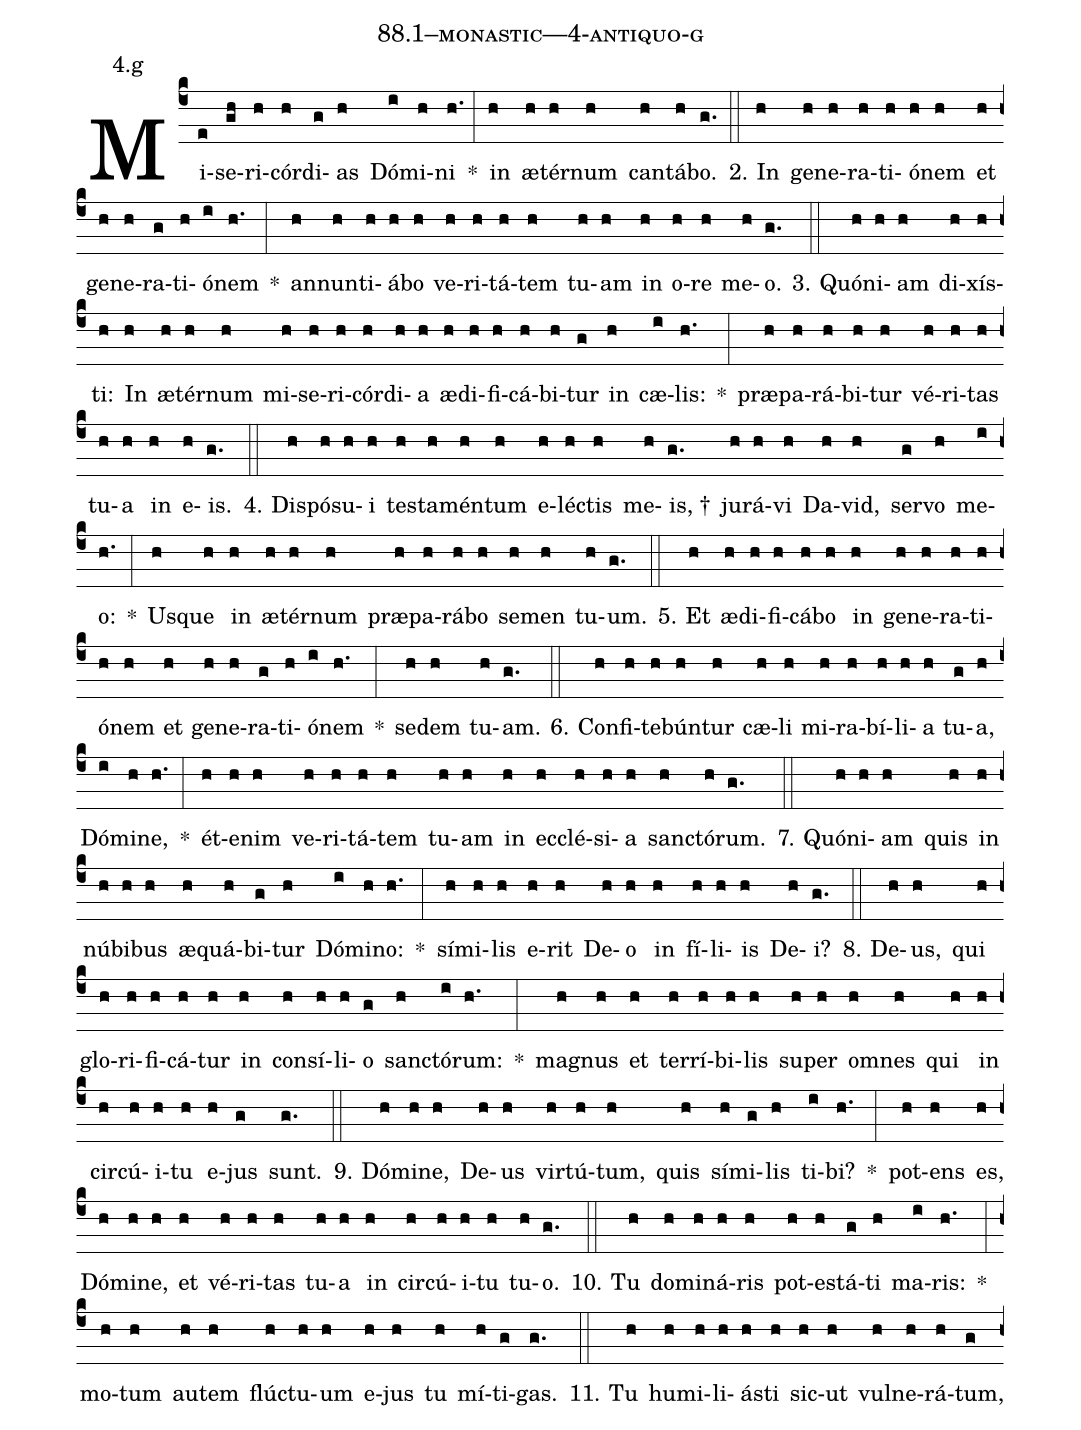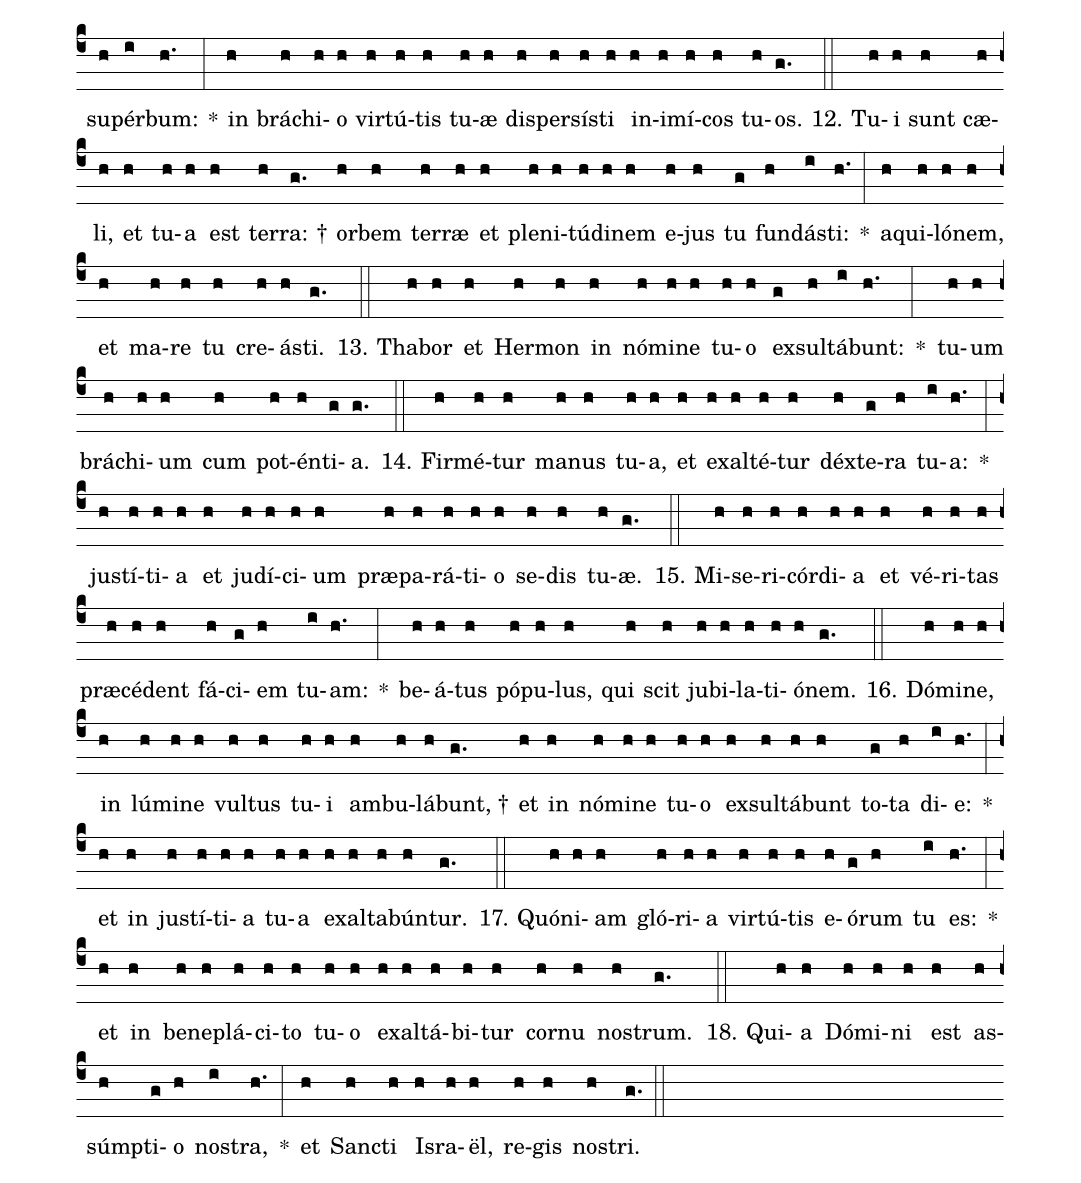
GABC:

name: 88.1--monastic---4-antiquo-g;
annotation: 4.g;
%%
(c4)Mi(e)se(gh)ri(h)cór(h)di(g)as(h) Dó(i)mi(h)ni(h.) *(:) in(h) æ(h)tér(h)num(h) can(h)tá(h)bo.(g.) (::)
2. In(h) ge(h)ne(h)ra(h)ti(h)ó(h)nem(h) et(h) ge(h)ne(h)ra(g)ti(h)ó(i)nem(h.) *(:) an(h)nun(h)ti(h)á(h)bo(h) ve(h)ri(h)tá(h)tem(h) tu(h)am(h) in(h) o(h)re(h) me(h)o.(g.) (::)
3. Quón(h)i(h)am(h) di(h)xís(h)ti:(h) In(h) æ(h)tér(h)num(h) mi(h)se(h)ri(h)cór(h)di(h)a(h) æ(h)di(h)fi(h)cá(h)bi(h)tur(g) in(h) cæ(i)lis:(h.) *(:) præ(h)pa(h)rá(h)bi(h)tur(h) vé(h)ri(h)tas(h) tu(h)a(h) in(h) e(h)is.(g.) (::)
4. Dis(h)pó(h)su(h)i(h) tes(h)ta(h)mén(h)tum(h) e(h)léc(h)tis(h) me(h)is, †(g.) ju(h)rá(h)vi(h) Da(h)vid,(h) ser(g)vo(h) me(i)o:(h.) *(:) Us(h)que(h) in(h) æ(h)tér(h)num(h) præ(h)pa(h)rá(h)bo(h) se(h)men(h) tu(h)um.(g.) (::)
5. Et(h) æ(h)di(h)fi(h)cá(h)bo(h) in(h) ge(h)ne(h)ra(h)ti(h)ó(h)nem(h) et(h) ge(h)ne(h)ra(g)ti(h)ó(i)nem(h.) *(:) se(h)dem(h) tu(h)am.(g.) (::)
6. Con(h)fi(h)te(h)bún(h)tur(h) cæ(h)li(h) mi(h)ra(h)bí(h)li(h)a(h) tu(g)a,(h) Dó(i)mi(h)ne,(h.) *(:) ét(h)e(h)nim(h) ve(h)ri(h)tá(h)tem(h) tu(h)am(h) in(h) ec(h)clé(h)si(h)a(h) sanc(h)tó(h)rum.(g.) (::)
7. Quón(h)i(h)am(h) quis(h) in(h) nú(h)bi(h)bus(h) æ(h)quá(h)bi(g)tur(h) Dó(i)mi(h)no:(h.) *(:) sí(h)mi(h)lis(h) e(h)rit(h) De(h)o(h) in(h) fí(h)li(h)is(h) De(h)i?(g.) (::)
8. De(h)us,(h) qui(h) glo(h)ri(h)fi(h)cá(h)tur(h) in(h) con(h)sí(h)li(h)o(g) sanc(h)tó(i)rum:(h.) *(:) ma(h)gnus(h) et(h) ter(h)rí(h)bi(h)lis(h) su(h)per(h) om(h)nes(h) qui(h) in(h) cir(h)cú(h)i(h)tu(h) e(h)jus(g) sunt.(g.) (::)
9. Dó(h)mi(h)ne,(h) De(h)us(h) vir(h)tú(h)tum,(h) quis(h) sí(h)mi(g)lis(h) ti(i)bi?(h.) *(:) pot(h)ens(h) es,(h) Dó(h)mi(h)ne,(h) et(h) vé(h)ri(h)tas(h) tu(h)a(h) in(h) cir(h)cú(h)i(h)tu(h) tu(h)o.(g.) (::)
10. Tu(h) do(h)mi(h)ná(h)ris(h) pot(h)es(h)tá(g)ti(h) ma(i)ris:(h.) *(:) mo(h)tum(h) au(h)tem(h) flúc(h)tu(h)um(h) e(h)jus(h) tu(h) mí(h)ti(g)gas.(g.) (::)
11. Tu(h) hu(h)mi(h)li(h)ás(h)ti(h) sic(h)ut(h) vul(h)ne(h)rá(h)tum,(g) su(h)pér(i)bum:(h.) *(:) in(h) brá(h)chi(h)o(h) vir(h)tú(h)tis(h) tu(h)æ(h) di(h)sper(h)sís(h)ti(h) in(h)i(h)mí(h)cos(h) tu(h)os.(g.) (::)
12. Tu(h)i(h) sunt(h) cæ(h)li,(h) et(h) tu(h)a(h) est(h) ter(h)ra: †(g.) or(h)bem(h) ter(h)ræ(h) et(h) ple(h)ni(h)tú(h)di(h)nem(h) e(h)jus(h) tu(g) fun(h)dás(i)ti:(h.) *(:) a(h)qui(h)ló(h)nem,(h) et(h) ma(h)re(h) tu(h) cre(h)ás(h)ti.(g.) (::)
13. Tha(h)bor(h) et(h) Her(h)mon(h) in(h) nó(h)mi(h)ne(h) tu(h)o(h) ex(g)sul(h)tá(i)bunt:(h.) *(:) tu(h)um(h) brá(h)chi(h)um(h) cum(h) pot(h)én(h)ti(g)a.(g.) (::)
14. Fir(h)mé(h)tur(h) ma(h)nus(h) tu(h)a,(h) et(h) ex(h)al(h)té(h)tur(h) déx(h)te(g)ra(h) tu(i)a:(h.) *(:) jus(h)tí(h)ti(h)a(h) et(h) ju(h)dí(h)ci(h)um(h) præ(h)pa(h)rá(h)ti(h)o(h) se(h)dis(h) tu(h)æ.(g.) (::)
15. Mi(h)se(h)ri(h)cór(h)di(h)a(h) et(h) vé(h)ri(h)tas(h) præ(h)cé(h)dent(h) fá(h)ci(g)em(h) tu(i)am:(h.) *(:) be(h)á(h)tus(h) pó(h)pu(h)lus,(h) qui(h) scit(h) ju(h)bi(h)la(h)ti(h)ó(h)nem.(g.) (::)
16. Dó(h)mi(h)ne,(h) in(h) lú(h)mi(h)ne(h) vul(h)tus(h) tu(h)i(h) am(h)bu(h)lá(h)bunt, †(g.) et(h) in(h) nó(h)mi(h)ne(h) tu(h)o(h) ex(h)sul(h)tá(h)bunt(h) to(g)ta(h) di(i)e:(h.) *(:) et(h) in(h) jus(h)tí(h)ti(h)a(h) tu(h)a(h) ex(h)al(h)ta(h)bún(h)tur.(g.) (::)
17. Quón(h)i(h)am(h) gló(h)ri(h)a(h) vir(h)tú(h)tis(h) e(h)ó(g)rum(h) tu(i) es:(h.) *(:) et(h) in(h) be(h)ne(h)plá(h)ci(h)to(h) tu(h)o(h) ex(h)al(h)tá(h)bi(h)tur(h) cor(h)nu(h) nos(h)trum.(g.) (::)
18. Qui(h)a(h) Dó(h)mi(h)ni(h) est(h) as(h)súmp(h)ti(g)o(h) nos(i)tra,(h.) *(:) et(h) Sanc(h)ti(h) Is(h)ra(h)ël,(h) re(h)gis(h) nos(h)tri.(g.) (::)
